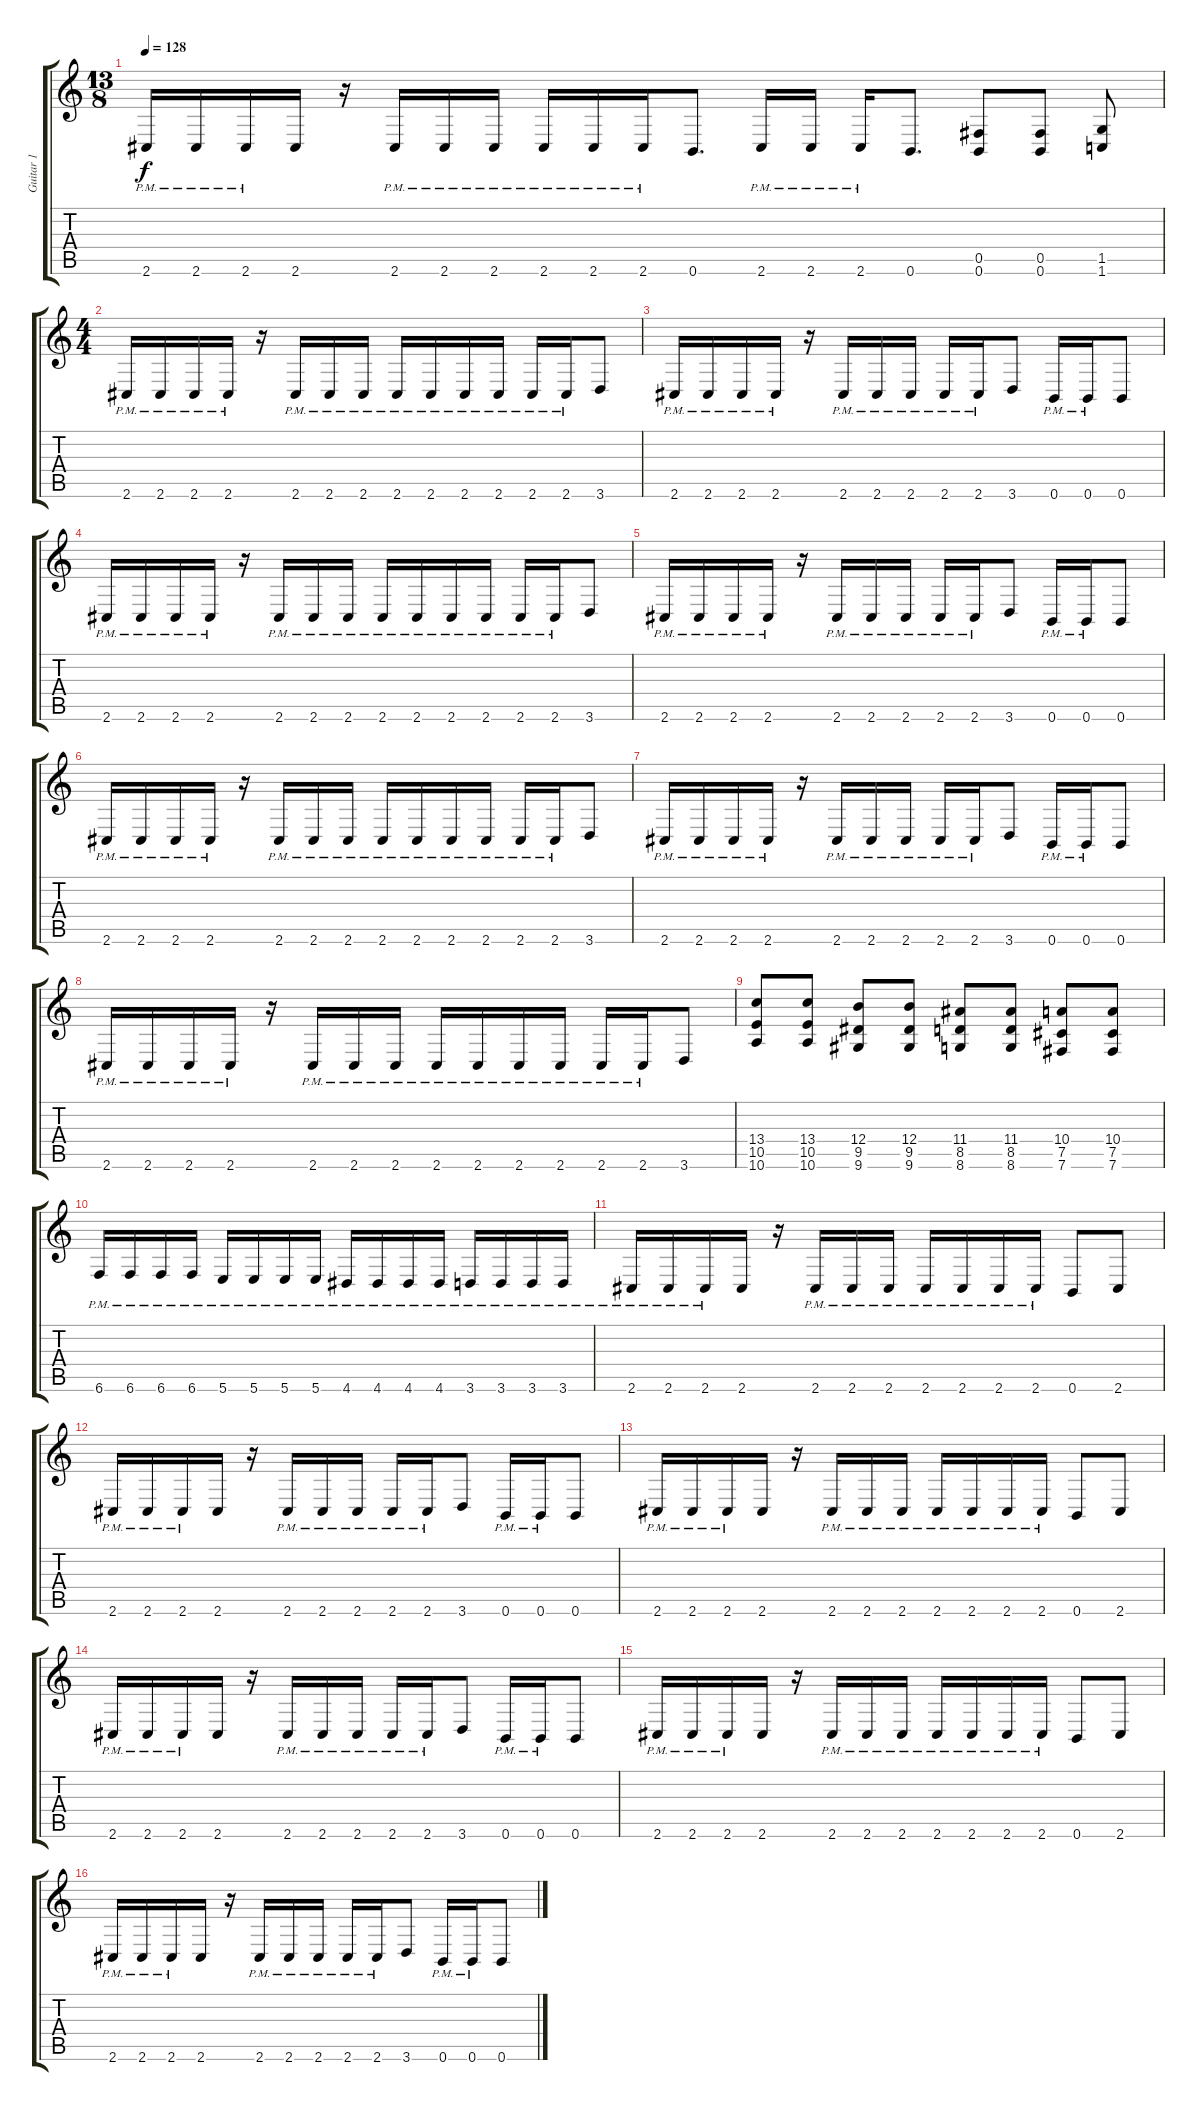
\track ("Guitar 1" "Guitar 1") {instrument distortionguitar}
\staff {score tabs}
\tuning (Db4 Ab3 E3 B2 Gb2 B1) {hide}
\ts (13 8)
\tempo 128
\clef g2
\ks c
2.6{pm}.16{dy f} 2.6{pm}.16 2.6{pm}.16 2.6.16 r.16 2.6{pm}.16 2.6{pm}.16 2.6{pm}.16 2.6{pm}.16 2.6{pm}.16 2.6{pm}.16 0.6.8{d} 2.6{pm}.16 2.6{pm}.16 2.6{pm}.16 0.6.8{d} (0.5 0.6).8 (0.5 0.6).8 (1.5 1.6).8 |
\ts (4 4)
2.6{pm}.16 2.6{pm}.16 2.6{pm}.16 2.6{pm}.16 r.16 2.6{pm}.16 2.6{pm}.16 2.6{pm}.16 2.6{pm}.16 2.6{pm}.16 2.6{pm}.16 2.6{pm}.16 2.6{pm}.16 2.6{pm}.16 3.6.8 |
2.6{pm}.16 2.6{pm}.16 2.6{pm}.16 2.6{pm}.16 r.16 2.6{pm}.16 2.6{pm}.16 2.6{pm}.16 2.6{pm}.16 2.6{pm}.16 3.6.8 0.6{pm}.16 0.6{pm}.16 0.6.8 |
2.6{pm}.16 2.6{pm}.16 2.6{pm}.16 2.6{pm}.16 r.16 2.6{pm}.16 2.6{pm}.16 2.6{pm}.16 2.6{pm}.16 2.6{pm}.16 2.6{pm}.16 2.6{pm}.16 2.6{pm}.16 2.6{pm}.16 3.6.8 |
2.6{pm}.16 2.6{pm}.16 2.6{pm}.16 2.6{pm}.16 r.16 2.6{pm}.16 2.6{pm}.16 2.6{pm}.16 2.6{pm}.16 2.6{pm}.16 3.6.8 0.6{pm}.16 0.6{pm}.16 0.6.8 |
2.6{pm}.16 2.6{pm}.16 2.6{pm}.16 2.6{pm}.16 r.16 2.6{pm}.16 2.6{pm}.16 2.6{pm}.16 2.6{pm}.16 2.6{pm}.16 2.6{pm}.16 2.6{pm}.16 2.6{pm}.16 2.6{pm}.16 3.6.8 |
2.6{pm}.16 2.6{pm}.16 2.6{pm}.16 2.6{pm}.16 r.16 2.6{pm}.16 2.6{pm}.16 2.6{pm}.16 2.6{pm}.16 2.6{pm}.16 3.6.8 0.6{pm}.16 0.6{pm}.16 0.6.8 |
2.6{pm}.16 2.6{pm}.16 2.6{pm}.16 2.6{pm}.16 r.16 2.6{pm}.16 2.6{pm}.16 2.6{pm}.16 2.6{pm}.16 2.6{pm}.16 2.6{pm}.16 2.6{pm}.16 2.6{pm}.16 2.6{pm}.16 3.6.8 |
(13.4 10.5 10.6).8 (13.4 10.5 10.6).8 (12.4 9.5 9.6).8 (12.4 9.5 9.6).8 (11.4 8.5 8.6).8 (11.4 8.5 8.6).8 (10.4 7.5 7.6).8 (10.4 7.5 7.6).8 |
6.6{pm}.16 6.6{pm}.16 6.6{pm}.16 6.6{pm}.16 5.6{pm}.16 5.6{pm}.16 5.6{pm}.16 5.6{pm}.16 4.6{pm}.16 4.6{pm}.16 4.6{pm}.16 4.6{pm}.16 3.6{pm}.16 3.6{pm}.16 3.6{pm}.16 3.6{pm}.16 |
2.6{pm}.16 2.6{pm}.16 2.6{pm}.16 2.6.16 r.16 2.6{pm}.16 2.6{pm}.16 2.6{pm}.16 2.6{pm}.16 2.6{pm}.16 2.6{pm}.16 2.6{pm}.16 0.6.8 2.6.8 |
2.6{pm}.16 2.6{pm}.16 2.6{pm}.16 2.6.16 r.16 2.6{pm}.16 2.6{pm}.16 2.6{pm}.16 2.6{pm}.16 2.6{pm}.16 3.6.8 0.6{pm}.16 0.6{pm}.16 0.6.8 |
2.6{pm}.16 2.6{pm}.16 2.6{pm}.16 2.6.16 r.16 2.6{pm}.16 2.6{pm}.16 2.6{pm}.16 2.6{pm}.16 2.6{pm}.16 2.6{pm}.16 2.6{pm}.16 0.6.8 2.6.8 |
2.6{pm}.16 2.6{pm}.16 2.6{pm}.16 2.6.16 r.16 2.6{pm}.16 2.6{pm}.16 2.6{pm}.16 2.6{pm}.16 2.6{pm}.16 3.6.8 0.6{pm}.16 0.6{pm}.16 0.6.8 |
2.6{pm}.16 2.6{pm}.16 2.6{pm}.16 2.6.16 r.16 2.6{pm}.16 2.6{pm}.16 2.6{pm}.16 2.6{pm}.16 2.6{pm}.16 2.6{pm}.16 2.6{pm}.16 0.6.8 2.6.8 |
2.6{pm}.16 2.6{pm}.16 2.6{pm}.16 2.6.16 r.16 2.6{pm}.16 2.6{pm}.16 2.6{pm}.16 2.6{pm}.16 2.6{pm}.16 3.6.8 0.6{pm}.16 0.6{pm}.16 0.6.8
